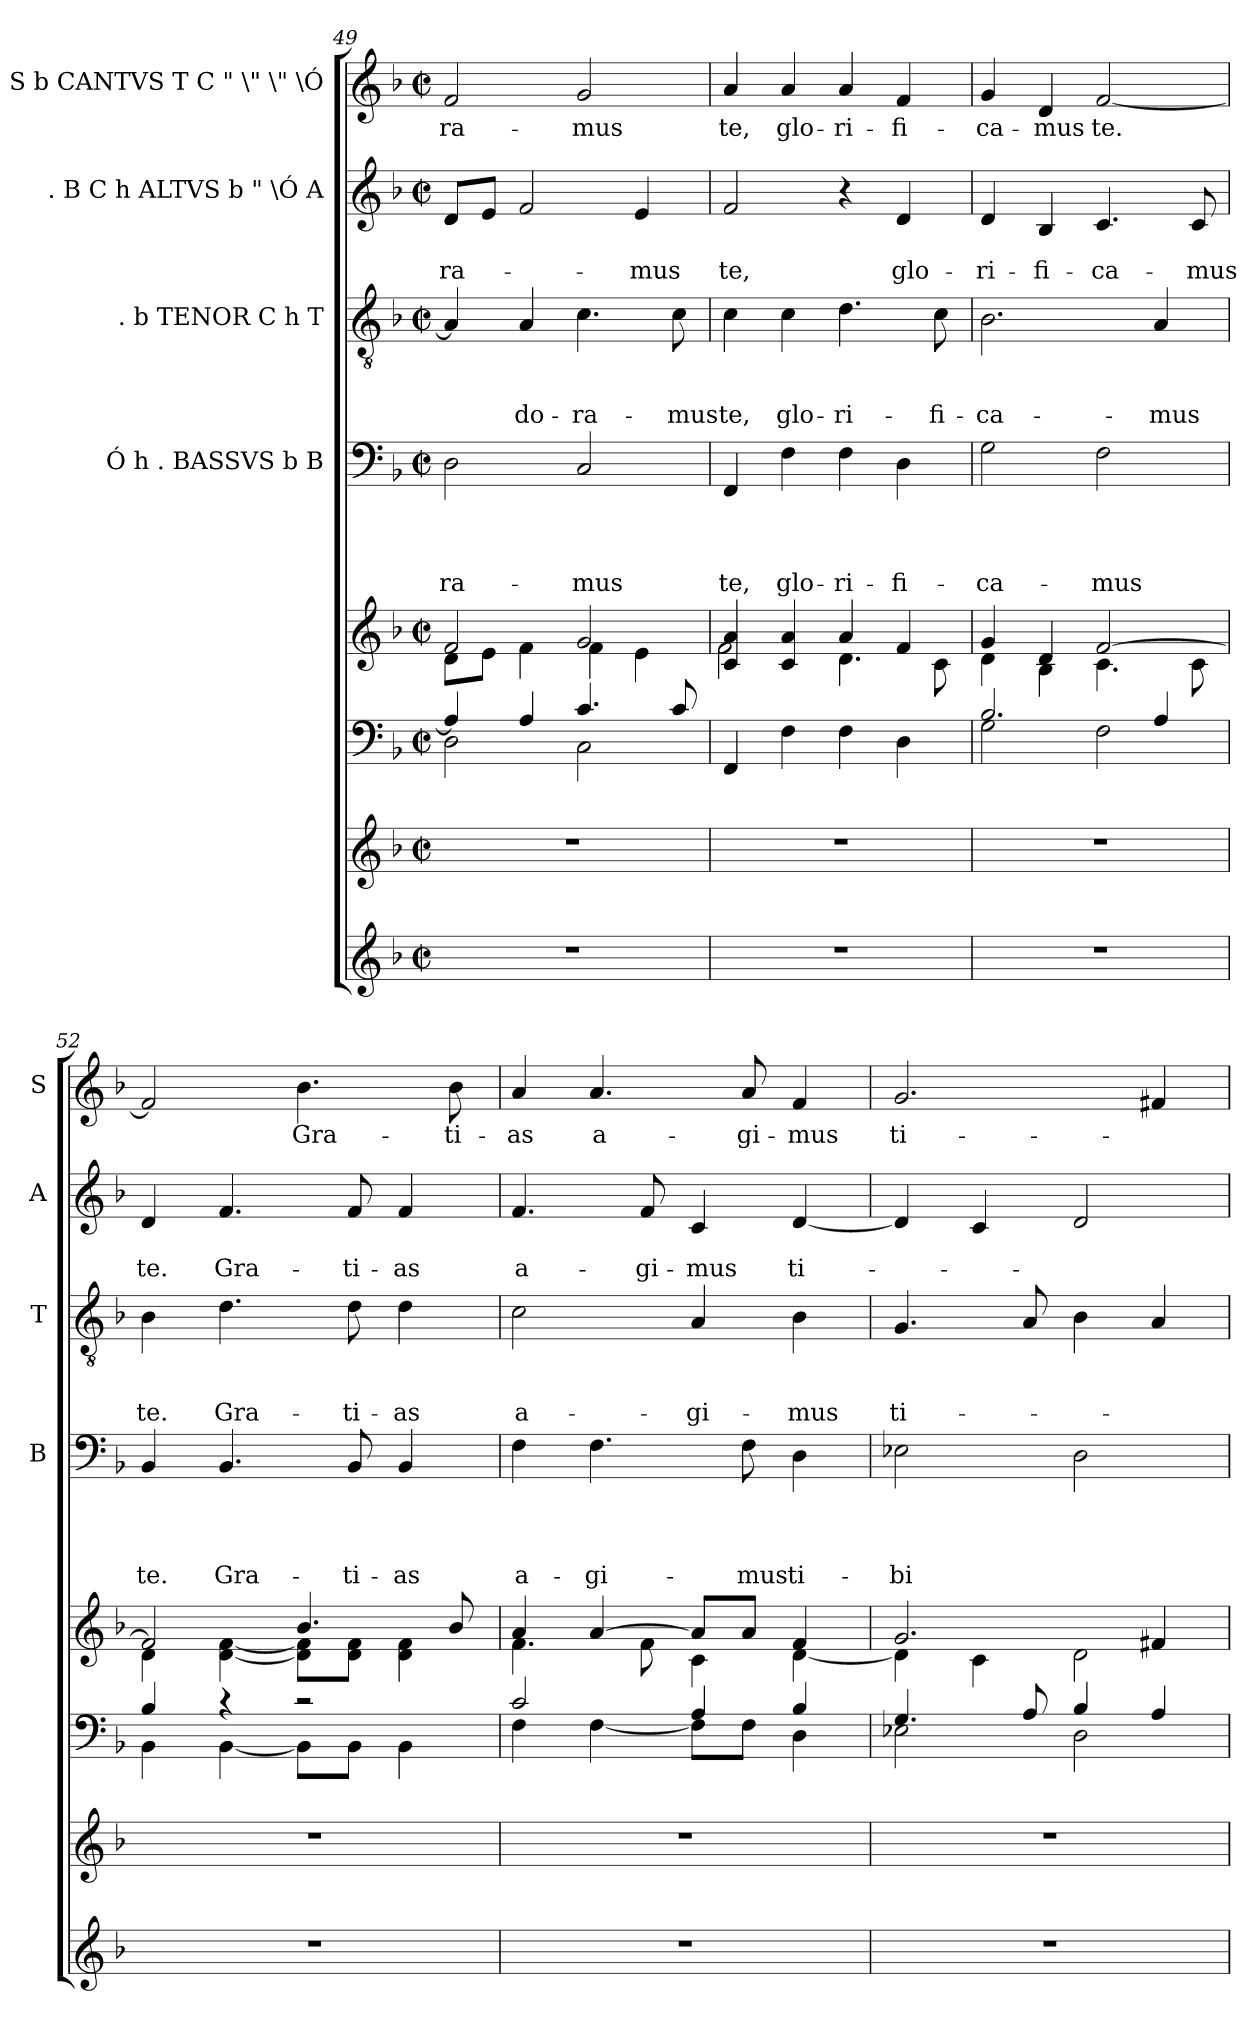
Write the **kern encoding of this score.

**kern	**kern	**kern	**kern	**kern	**text	**text	**text	**text	**kern	**text	**text	**text	**kern	**text	**text	**kern	**text
*part8	*part7	*part6	*part5	*part4	*part4	*part4	*part4	*part4	*part3	*part3	*part3	*part3	*part2	*part2	*part2	*part1	*part1
*staff8	*staff7	*staff6	*staff5	*staff4	*staff4	*staff4	*staff4	*staff4	*staff3	*staff3	*staff3	*staff3	*staff2	*staff2	*staff2	*staff1	*staff1
*	*	*	*	*I"Ó h . BASSVS b B	*	*	*	*	*I". b TENOR C h T	*	*	*	*I". B C h ALTVS b " \Ó A	*	*	*I"h . S b CANTVS T C " \" \" \Ó	*
*	*	*	*	*I'B	*	*	*	*	*I'T	*	*	*	*I'A	*	*	*I'S	*
*clefG2	*clefG2	*clefF4	*clefG2	*clefF4	*	*	*	*	*clefGv2	*	*	*	*clefG2	*	*	*clefG2	*
*k[b-]	*k[b-]	*k[b-]	*k[b-]	*k[b-]	*	*	*	*	*k[b-]	*	*	*	*k[b-]	*	*	*k[b-]	*
*F:	*F:	*F:	*F:	*F:	*	*	*	*	*F:	*	*	*	*F:	*	*	*F:	*
*M2/2	*M2/2	*M2/2	*M2/2	*M2/2	*	*	*	*	*M2/2	*	*	*	*M2/2	*	*	*M2/2	*
*met(c|)	*met(c|)	*met(c|)	*met(c|)	*met(c|)	*	*	*	*	*met(c|)	*	*	*	*met(c|)	*	*	*met(c|)	*
=49	=49	=49	=49	=49	=49	=49	=49	=49	=49	=49	=49	=49	=49	=49	=49	=49	=49
*	*	*^	*^	*	*	*	*	*	*	*	*	*	*	*	*	*	*
!	!	!	!	!	!	!	!	!	!	!LO:LY:b	!	!	!	!	!	!	!LO:LY:b	!	!LO:LY:b
1r	1r	4A/]	2D\	2f/	8d\L	2D\	.	.	.	-ra-	4A/]	.	.	.	8d/L	.	-ra-	2f/	-ra-
.	.	.	.	.	8e\J	.	.	.	.	.	.	.	.	.	8e/J	.	.	.	.
!	!	!	!	!	!	!	!	!	!	!	!	!	!	!LO:LY:b	!	!	!	!	!
.	.	4A/	.	.	4f\	.	.	.	.	.	4A/	.	.	-do-	2f/	.	.	.	.
!	!	!	!	!	!	!	!	!	!	!LO:LY:b	!	!	!	!LO:LY:b	!	!	!	!	!LO:LY:b
.	.	4.c/	2C\	2g/	4f\	2C/	.	.	.	-mus	4.c\	.	.	-ra-	.	.	.	2g/	-mus
!	!	!	!	!	!	!	!	!	!	!	!	!	!	!	!	!	!LO:LY:b	!	!
.	.	.	.	.	4e\	.	.	.	.	.	.	.	.	.	4e/	.	-mus	.	.
!	!	!	!	!	!	!	!	!	!	!	!	!	!	!LO:LY:b	!	!	!	!	!
.	.	8c/	.	.	.	.	.	.	.	.	8c\	.	.	-mus	.	.	.	.	.
*	*	*v	*v	*	*	*	*	*	*	*	*	*	*	*	*	*	*	*	*
!!LO:LB:g=z
=50	=50	=50	=50	=50	=50	=50	=50	=50	=50	=50	=50	=50	=50	=50	=50	=50	=50	=50
!	!	!	!	!	!	!	!	!	!LO:LY:b	!	!	!	!LO:LY:b	!	!	!LO:LY:b	!	!LO:LY:b
1r	1r	4FF/	4c/ 4a/	2f\	4FF/	.	.	.	te,	4c\	.	.	te,	2f/	.	te,	4a/	te,
!	!	!	!	!	!	!	!	!	!LO:LY:b	!	!	!	!LO:LY:b	!	!	!	!	!LO:LY:b
.	.	4F\	4c/ 4a/	.	4F\	.	.	.	glo-	4c\	.	.	glo-	.	.	.	4a/	glo-
!	!	!	!	!	!	!	!	!	!LO:LY:b	!	!	!	!LO:LY:b	!	!	!	!	!LO:LY:b
.	.	4F\	4a/	4.d\	4F\	.	.	.	-ri-	4.d\	.	.	-ri-	4r	.	.	4a/	-ri-
!	!	!	!	!	!	!	!	!	!LO:LY:b	!	!	!	!	!	!	!LO:LY:b	!	!LO:LY:b
.	.	4D\	4f/	.	4D\	.	.	.	-fi-	.	.	.	.	4d/	.	glo-	4f/	-fi-
!	!	!	!	!	!	!	!	!	!	!	!	!	!LO:LY:b	!	!	!	!	!
.	.	.	.	8c\	.	.	.	.	.	8c\	.	.	-fi-	.	.	.	.	.
=51	=51	=51	=51	=51	=51	=51	=51	=51	=51	=51	=51	=51	=51	=51	=51	=51	=51	=51
*	*	*^	*	*	*	*	*	*	*	*	*	*	*	*	*	*	*	*
!	!	!	!	!	!	!	!	!	!	!LO:LY:b	!	!	!	!LO:LY:b	!	!	!LO:LY:b	!	!LO:LY:b
1r	1r	2.B-/	2G\	4g/	4d\	2G\	.	.	.	-ca-	2.B-\	.	.	-ca-	4d/	.	-ri-	4g/	-ca-
!	!	!	!	!	!	!	!	!	!	!	!	!	!	!	!	!	!LO:LY:b	!	!LO:LY:b
.	.	.	.	4d/	4B-\	.	.	.	.	.	.	.	.	.	4B-/	.	-fi-	4d/	-mus
!	!	!	!	!	!	!	!	!	!	!LO:LY:b	!	!	!	!	!	!	!LO:LY:b	!	!LO:LY:b
.	.	.	2F\	[>2f/	4.c\	2F\	.	.	.	-mus	.	.	.	.	4.c/	.	-ca-	[<2f/	te.
!	!	!	!	!	!	!	!	!	!	!	!	!	!	!LO:LY:b	!	!	!	!	!
.	.	4A/	.	.	.	.	.	.	.	.	4A/	.	.	-mus	.	.	.	.	.
!	!	!	!	!	!	!	!	!	!	!	!	!	!	!	!	!	!LO:LY:b	!	!
.	.	.	.	.	8c\	.	.	.	.	.	.	.	.	.	8c/	.	-mus	.	.
=52	=52	=52	=52	=52	=52	=52	=52	=52	=52	=52	=52	=52	=52	=52	=52	=52	=52	=52	=52
!	!	!	!	!	!	!	!	!	!	!LO:LY:b	!	!	!	!LO:LY:b	!	!	!LO:LY:b	!	!
1r	1r	4B-/	4BB-\	2f/]	4d\	4BB-/	.	.	.	te.	4B-\	.	.	te.	4d/	.	te.	2f/]	.
!	!	!	!	!	!	!	!	!	!	!LO:LY:b	!	!	!	!LO:LY:b	!	!	!LO:LY:b	!	!
.	.	4rc	[<4BB-\	.	[<4d\ [<4f\	4.BB-/	.	.	.	Gra-	4.d\	.	.	Gra-	4.f/	.	Gra-	.	.
!	!	!	!	!	!	!	!	!	!	!	!	!	!	!	!	!	!	!	!LO:LY:b
.	.	2rc	8BB-\L]	4.b-/	8d\] 8f\]L	.	.	.	.	.	.	.	.	.	.	.	.	4.b-\	Gra-
!	!	!	!	!	!	!	!	!	!	!LO:LY:b	!	!	!	!LO:LY:b	!	!	!LO:LY:b	!	!
.	.	.	8BB-\J	.	8d\ 8f\J	8BB-/	.	.	.	-ti-	8d\	.	.	-ti-	8f/	.	-ti-	.	.
!	!	!	!	!	!	!	!	!	!	!LO:LY:b	!	!	!	!LO:LY:b	!	!	!LO:LY:b	!	!
.	.	.	4BB-\	.	4d\ 4f\	4BB-/	.	.	.	-as	4d\	.	.	-as	4f/	.	-as	.	.
!	!	!	!	!	!	!	!	!	!	!	!	!	!	!	!	!	!	!	!LO:LY:b
.	.	.	.	8b-/	.	.	.	.	.	.	.	.	.	.	.	.	.	8b-\	-ti-
=53	=53	=53	=53	=53	=53	=53	=53	=53	=53	=53	=53	=53	=53	=53	=53	=53	=53	=53	=53
!	!	!	!	!	!	!	!	!	!	!LO:LY:b	!	!	!	!LO:LY:b	!	!	!LO:LY:b	!	!LO:LY:b
1r	1r	2c/	4F\	4a/	4.f\	4F\	.	.	.	a-	2c\	.	.	a-	4.f/	.	a-	4a/	-as
!	!	!	!	!	!	!	!	!	!	!LO:LY:b	!	!	!	!	!	!	!	!	!LO:LY:b
.	.	.	[<4F\	[>4a/	.	4.F\	.	.	.	-gi-	.	.	.	.	.	.	.	4.a/	a-
!	!	!	!	!	!	!	!	!	!	!	!	!	!	!	!	!	!LO:LY:b	!	!
.	.	.	.	.	8f\	.	.	.	.	.	.	.	.	.	8f/	.	-gi-	.	.
!	!	!	!	!	!	!	!	!	!	!	!	!	!	!LO:LY:b	!	!	!LO:LY:b	!	!
.	.	4A/	8F\L]	8a/L]	4c\	.	.	.	.	.	4A/	.	.	-gi-	4c/	.	-mus	.	.
!	!	!	!	!	!	!	!	!	!	!LO:LY:b	!	!	!	!	!	!	!	!	!LO:LY:b
.	.	.	8F\J	8a/J	.	8F\	.	.	.	-mus	.	.	.	.	.	.	.	8a/	-gi-
!	!	!	!	!	!	!	!	!	!	!LO:LY:b	!	!	!	!LO:LY:b	!	!	!LO:LY:b	!	!LO:LY:b
.	.	4B-/	4D\	4f/	[<4d\	4D\	.	.	.	ti-	4B-\	.	.	-mus	[<4d/	.	ti-	4f/	-mus
=54	=54	=54	=54	=54	=54	=54	=54	=54	=54	=54	=54	=54	=54	=54	=54	=54	=54	=54	=54
!	!	!	!	!	!	!	!	!	!	!LO:LY:b	!	!	!	!LO:LY:b	!	!	!	!	!LO:LY:b
1r	1r	4.G/	2E-X\	2.g/	4d\]	2E-X\	.	.	.	-bi	4.G/	.	.	ti-	4d/]	.	.	2.g/	ti-
.	.	.	.	.	4c\	.	.	.	.	.	.	.	.	.	4c/	.	.	.	.
.	.	8A/	.	.	.	.	.	.	.	.	8A/	.	.	.	.	.	.	.	.
.	.	4B-/	2D\	.	2d\	2D\	.	.	.	.	4B-\	.	.	.	2d/	.	.	.	.
.	.	4A/	.	4f#X/	.	.	.	.	.	.	4A/	.	.	.	.	.	.	4f#X/	.
*	*	*v	*v	*	*	*	*	*	*	*	*	*	*	*	*	*	*	*	*
*	*	*	*v	*v	*	*	*	*	*	*	*	*	*	*	*	*	*	*
=	=	=	=	=	=	=	=	=	=	=	=	=	=	=	=	=	=
*-	*-	*-	*-	*-	*-	*-	*-	*-	*-	*-	*-	*-	*-	*-	*-	*-	*-
